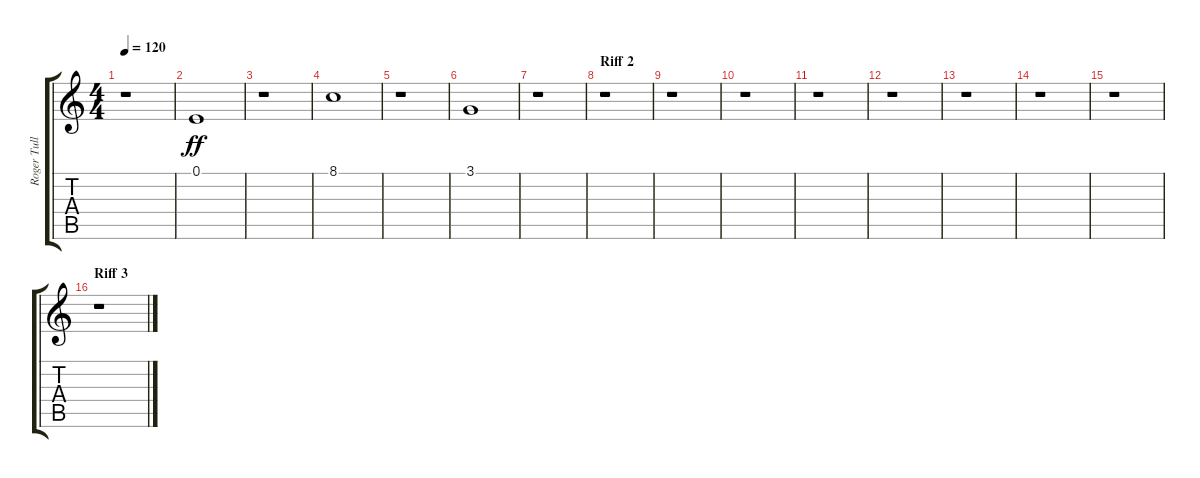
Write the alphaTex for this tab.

\track ("Roger Tull" "Roger Tull") {instrument flute}
\staff {score tabs}
\tuning (E4 B3 G3 D3 A2 E2) {hide}
\ts (4 4)
\tempo 120
\clef g2
\ks c
r.1{dy ff} |
0.1.1 |
r.1 |
8.1.1 |
r.1 |
3.1.1 |
r.1 |
\section ("" "Riff 2")
r.1 |
r.1 |
r.1 |
r.1 |
r.1 |
r.1 |
r.1 |
r.1 |
\section ("" "Riff 3")
r.1
